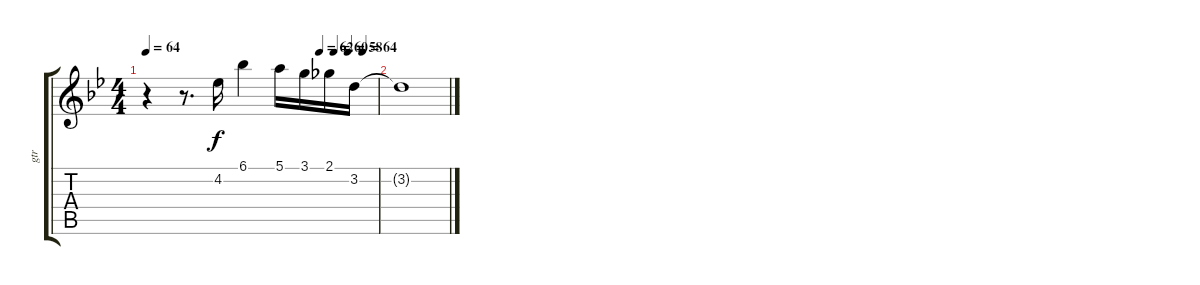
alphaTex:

\track ("gtr" "gtr") {instrument acousticguitarsteel}
\staff {score tabs}
\tuning (E4 B3 G3 D3 A2 E2) {hide}
\ts (4 4)
\tempo 64
\tempo (62 0.75)
\tempo (60 0.8125)
\tempo (58 0.875)
\tempo (64 0.9375)
\clef g2
\ks gminor
r.4{dy f} r.8{d} 4.2.16 6.1.4 5.1.16 3.1.16 2.1.16 3.2.16 |
3.2{t}.1
